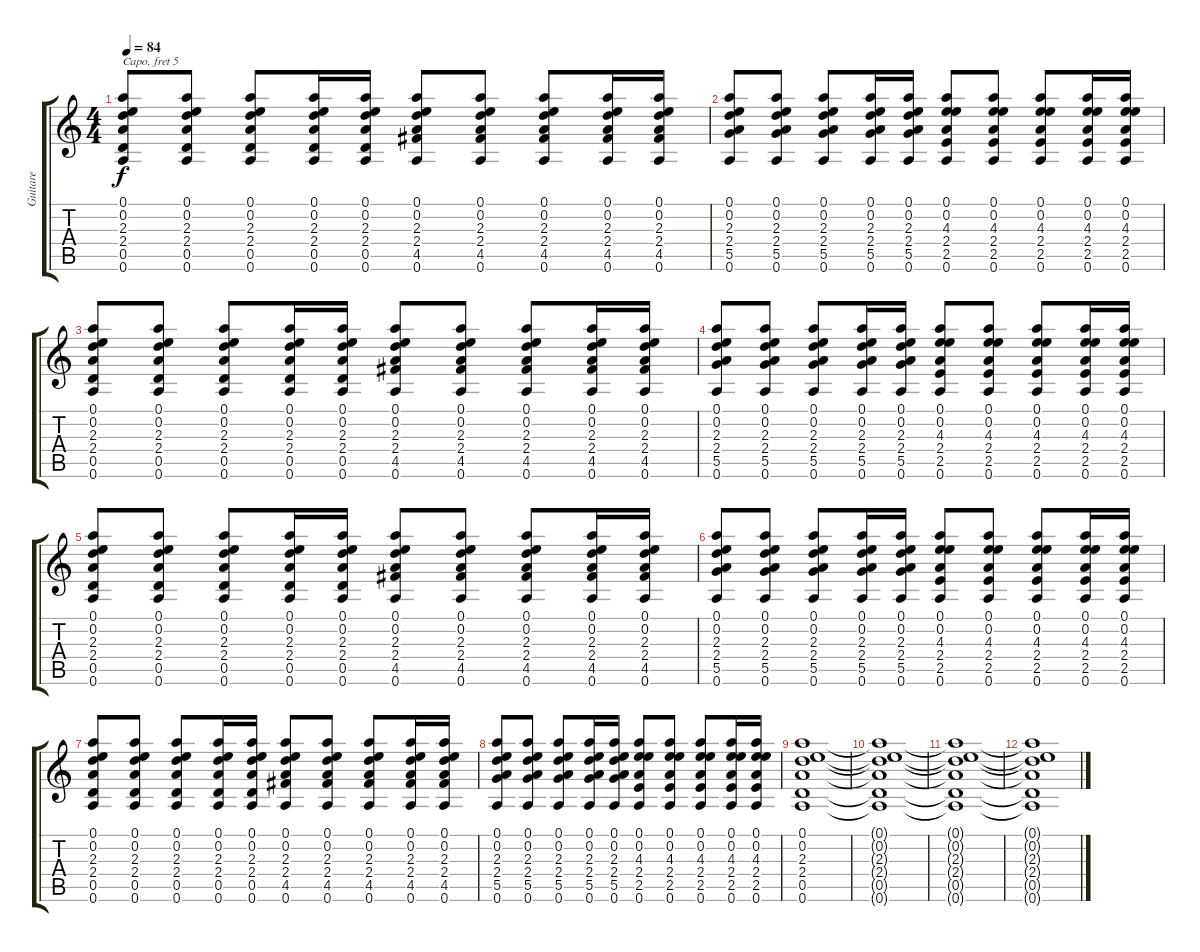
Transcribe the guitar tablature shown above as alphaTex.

\track ("Guitare" "Guitare") {instrument acousticguitarsteel}
\staff {score tabs}
\capo 5
\tuning (E4 B3 G3 D3 A2 E2) {hide}
\ts (4 4)
\tempo 84
\clef g2
\ks c
(0.1 0.2 2.3 2.4 0.5 0.6).8{dy f} (0.1 0.2 2.3 2.4 0.5 0.6).8 (0.1 0.2 2.3 2.4 0.5 0.6).8 (0.1 0.2 2.3 2.4 0.5 0.6).16 (0.1 0.2 2.3 2.4 0.5 0.6).16 (0.1 0.2 2.3 2.4 4.5 0.6).8 (0.1 0.2 2.3 2.4 4.5 0.6).8 (0.1 0.2 2.3 2.4 4.5 0.6).8 (0.1 0.2 2.3 2.4 4.5 0.6).16 (0.1 0.2 2.3 2.4 4.5 0.6).16 |
(0.1 0.2 2.3 2.4 5.5 0.6).8 (0.1 0.2 2.3 2.4 5.5 0.6).8 (0.1 0.2 2.3 2.4 5.5 0.6).8 (0.1 0.2 2.3 2.4 5.5 0.6).16 (0.1 0.2 2.3 2.4 5.5 0.6).16 (0.1 0.2 4.3 2.4 2.5 0.6).8 (0.1 0.2 4.3 2.4 2.5 0.6).8 (0.1 0.2 4.3 2.4 2.5 0.6).8 (0.1 0.2 4.3 2.4 2.5 0.6).16 (0.1 0.2 4.3 2.4 2.5 0.6).16 |
(0.1 0.2 2.3 2.4 0.5 0.6).8 (0.1 0.2 2.3 2.4 0.5 0.6).8 (0.1 0.2 2.3 2.4 0.5 0.6).8 (0.1 0.2 2.3 2.4 0.5 0.6).16 (0.1 0.2 2.3 2.4 0.5 0.6).16 (0.1 0.2 2.3 2.4 4.5 0.6).8 (0.1 0.2 2.3 2.4 4.5 0.6).8 (0.1 0.2 2.3 2.4 4.5 0.6).8 (0.1 0.2 2.3 2.4 4.5 0.6).16 (0.1 0.2 2.3 2.4 4.5 0.6).16 |
(0.1 0.2 2.3 2.4 5.5 0.6).8 (0.1 0.2 2.3 2.4 5.5 0.6).8 (0.1 0.2 2.3 2.4 5.5 0.6).8 (0.1 0.2 2.3 2.4 5.5 0.6).16 (0.1 0.2 2.3 2.4 5.5 0.6).16 (0.1 0.2 4.3 2.4 2.5 0.6).8 (0.1 0.2 4.3 2.4 2.5 0.6).8 (0.1 0.2 4.3 2.4 2.5 0.6).8 (0.1 0.2 4.3 2.4 2.5 0.6).16 (0.1 0.2 4.3 2.4 2.5 0.6).16 |
(0.1 0.2 2.3 2.4 0.5 0.6).8 (0.1 0.2 2.3 2.4 0.5 0.6).8 (0.1 0.2 2.3 2.4 0.5 0.6).8 (0.1 0.2 2.3 2.4 0.5 0.6).16 (0.1 0.2 2.3 2.4 0.5 0.6).16 (0.1 0.2 2.3 2.4 4.5 0.6).8 (0.1 0.2 2.3 2.4 4.5 0.6).8 (0.1 0.2 2.3 2.4 4.5 0.6).8 (0.1 0.2 2.3 2.4 4.5 0.6).16 (0.1 0.2 2.3 2.4 4.5 0.6).16 |
(0.1 0.2 2.3 2.4 5.5 0.6).8 (0.1 0.2 2.3 2.4 5.5 0.6).8 (0.1 0.2 2.3 2.4 5.5 0.6).8 (0.1 0.2 2.3 2.4 5.5 0.6).16 (0.1 0.2 2.3 2.4 5.5 0.6).16 (0.1 0.2 4.3 2.4 2.5 0.6).8 (0.1 0.2 4.3 2.4 2.5 0.6).8 (0.1 0.2 4.3 2.4 2.5 0.6).8 (0.1 0.2 4.3 2.4 2.5 0.6).16 (0.1 0.2 4.3 2.4 2.5 0.6).16 |
(0.1 0.2 2.3 2.4 0.5 0.6).8 (0.1 0.2 2.3 2.4 0.5 0.6).8 (0.1 0.2 2.3 2.4 0.5 0.6).8 (0.1 0.2 2.3 2.4 0.5 0.6).16 (0.1 0.2 2.3 2.4 0.5 0.6).16 (0.1 0.2 2.3 2.4 4.5 0.6).8 (0.1 0.2 2.3 2.4 4.5 0.6).8 (0.1 0.2 2.3 2.4 4.5 0.6).8 (0.1 0.2 2.3 2.4 4.5 0.6).16 (0.1 0.2 2.3 2.4 4.5 0.6).16 |
(0.1 0.2 2.3 2.4 5.5 0.6).8 (0.1 0.2 2.3 2.4 5.5 0.6).8 (0.1 0.2 2.3 2.4 5.5 0.6).8 (0.1 0.2 2.3 2.4 5.5 0.6).16 (0.1 0.2 2.3 2.4 5.5 0.6).16 (0.1 0.2 4.3 2.4 2.5 0.6).8 (0.1 0.2 4.3 2.4 2.5 0.6).8 (0.1 0.2 4.3 2.4 2.5 0.6).8 (0.1 0.2 4.3 2.4 2.5 0.6).16 (0.1 0.2 4.3 2.4 2.5 0.6).16 |
(0.1 0.2 2.3 2.4 0.5 0.6).1 |
(0.1{t} 0.2{t} 2.3{t} 2.4{t} 0.5{t} 0.6{t}).1 |
(0.1{t} 0.2{t} 2.3{t} 2.4{t} 0.5{t} 0.6{t}).1 |
(0.1{t} 0.2{t} 2.3{t} 2.4{t} 0.5{t} 0.6{t}).1
